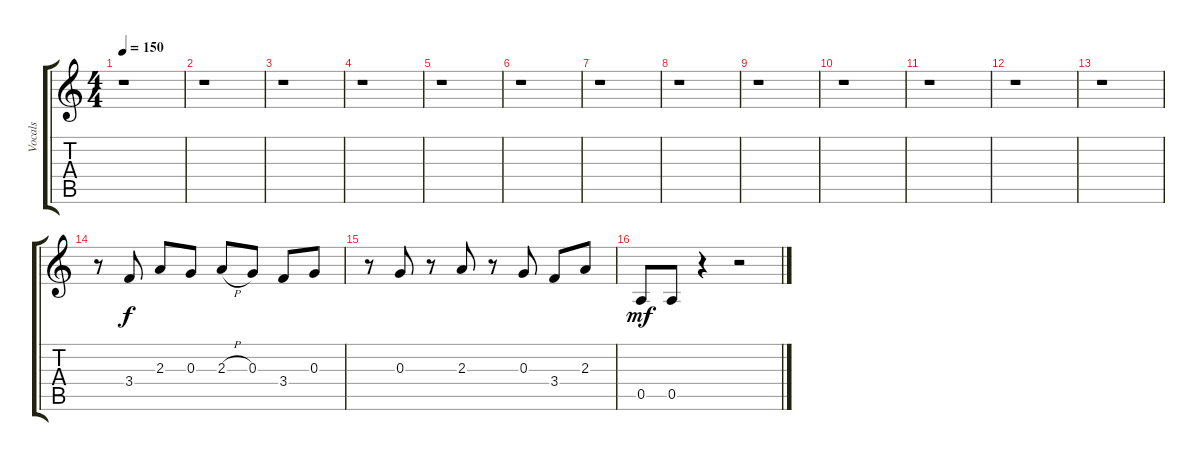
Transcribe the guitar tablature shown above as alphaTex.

\track ("Vocals" "Vocals") {instrument accordion}
\staff {score tabs}
\tuning (E5 B4 G4 D4 A3 E3) {hide}
\ts (4 4)
\tempo 150
\clef g2
\ks c
r.1{dy f} |
r.1 |
r.1 |
r.1 |
r.1 |
r.1 |
r.1 |
r.1 |
r.1 |
r.1 |
r.1 |
r.1 |
r.1 |
r.8 3.4.8 2.3.8 0.3.8 2.3{h}.8 0.3.8 3.4.8 0.3.8 |
r.8 0.3.8 r.8 2.3.8 r.8 0.3.8 3.4.8 2.3.8 |
0.5.8{dy mf} 0.5.8 r.4 r.2
